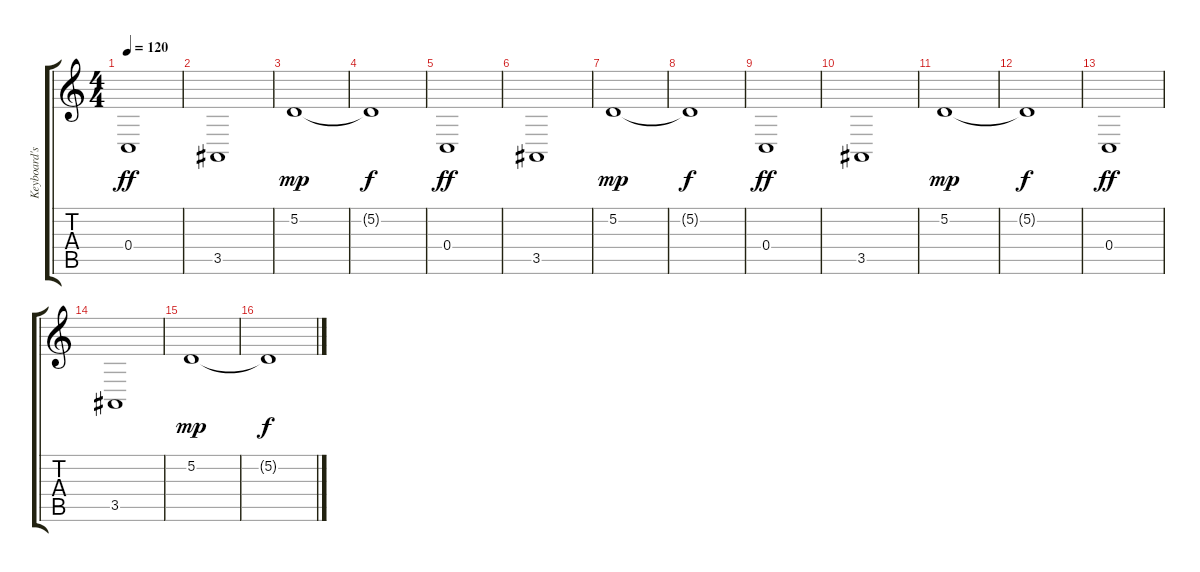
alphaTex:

\track ("Keyboard's" "Keyboard's") {instrument choiraahs}
\staff {score tabs}
\tuning (D4 A3 F3 C3 G2 D2) {hide}
\ts (4 4)
\tempo 120
\clef g2
\ks c
0.4.1{dy ff} |
3.5.1 |
5.2.1{dy mp} |
5.2{t}.1{dy f} |
0.4.1{dy ff} |
3.5.1 |
5.2.1{dy mp} |
5.2{t}.1{dy f} |
0.4.1{dy ff} |
3.5.1 |
5.2.1{dy mp} |
5.2{t}.1{dy f} |
0.4.1{dy ff} |
3.5.1 |
5.2.1{dy mp} |
5.2{t}.1{dy f}
